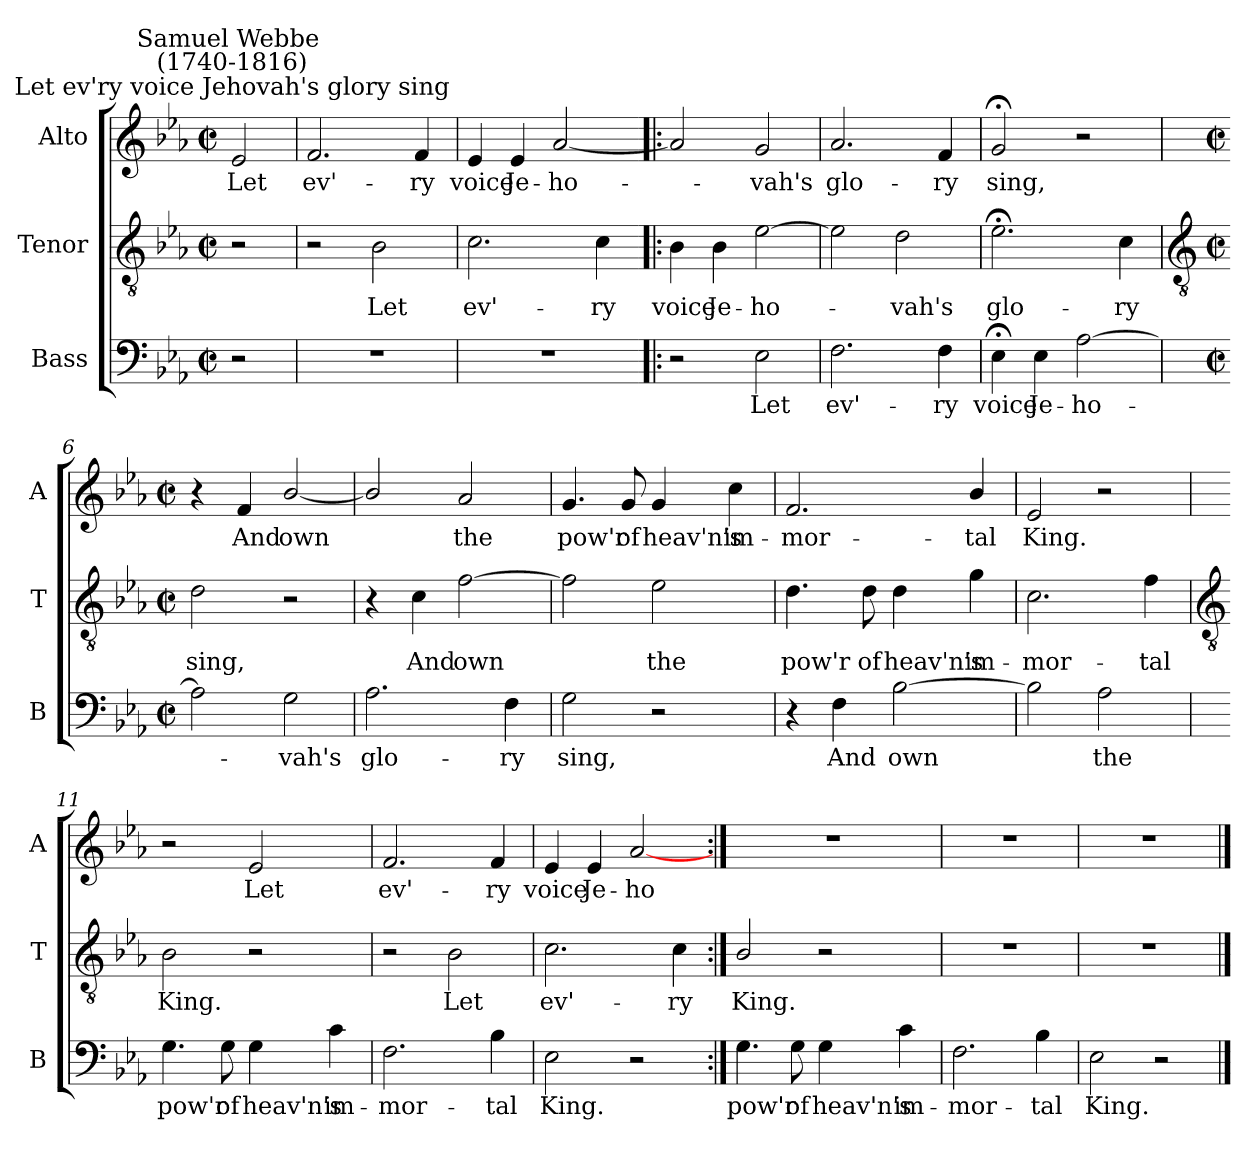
**kern	**text	**kern	**text	**kern	**text
*part3	*part3	*part2	*part2	*part1	*part1
*staff3	*staff3	*staff2	*staff2	*staff1	*staff1
*I"Bass	*	*I"Tenor	*	*I"Alto	*
*I'B	*	*I'T	*	*I'A	*
*clefF4	*	*clefGv2	*	*clefG2	*
*k[b-e-a-]	*	*k[b-e-a-]	*	*k[b-e-a-]	*
*E-:	*	*E-:	*	*E-:	*
*M2/2	*	*M2/2	*	*M2/2	*
*met(c|)	*	*met(c|)	*	*met(c|)	*
=	=	=	=	=	=
!	!	!	!	!LO:TX:a:cj:t=Let ev'ry voice Jehovah's glory sing	!
!	!	!	!	!LO:TX:a:cj:t=Samuel Webbe \n(1740-1816)	!
!	!	!	!	!	!LO:LY:b
2r	.	2r	.	2e-	Let
=1	=1	=1	=1	=1	=1
!	!	!	!	!	!LO:LY:b
1r	.	2r	.	2.f	ev'-
!	!	!	!LO:LY:b	!	!
.	.	2B-	Let	.	.
!	!	!	!	!	!LO:LY:b
.	.	.	.	4f	-ry
=2	=2	=2	=2	=2	=2
!	!	!	!LO:LY:b	!	!LO:LY:b
1r	.	2.c	ev'-	4e-	voice
!	!	!	!	!	!LO:LY:b
.	.	.	.	4e-	Je-
!	!	!	!	!	!LO:LY:b
.	.	.	.	[2a-	-ho-
!	!	!	!LO:LY:b	!	!
.	.	4c	-ry	.	.
=3!|:	=3!|:	=3!|:	=3!|:	=3!|:	=3!|:
!	!	!	!LO:LY:b	!	!
2r	.	4B-	voice	2a-]	.
!	!	!	!LO:LY:b	!	!
.	.	4B-	Je-	.	.
!	!LO:LY:b	!	!LO:LY:b	!	!LO:LY:b
2E-	Let	[2e-	-ho-	2g	vah's
=4	=4	=4	=4	=4	=4
!	!LO:LY:b	!	!	!	!LO:LY:b
2.F	ev'-	2e-]	.	2.a-	glo-
!	!	!	!LO:LY:b	!	!
.	.	2d	vah's	.	.
!	!LO:LY:b	!	!	!	!LO:LY:b
4F	-ry	.	.	4f	-ry
=5	=5	=5	=5	=5	=5
!	!LO:LY:b	!	!LO:LY:b	!	!LO:LY:b
4E-;<	voice	2.e-;<	glo-	2g;<	sing,
!	!LO:LY:b	!	!	!	!
4E-	Je-	.	.	.	.
!	!LO:LY:b	!	!	!	!
[2A-	-ho-	.	.	2r	.
!	!	!	!LO:LY:b	!	!
.	.	4c	-ry	.	.
!!LO:LB:g=z
=6	=6	=6	=6	=6	=6
*	*	*clefGv2	*	*	*
*M2/2	*	*M2/2	*	*M2/2	*
*met(c|)	*	*met(c|)	*	*met(c|)	*
!	!	!	!LO:LY:b	!	!
2A-]	.	2d	sing,	4r	.
!	!	!	!	!	!LO:LY:b
.	.	.	.	4f	And
!	!LO:LY:b	!	!	!	!LO:LY:b
2G	vah's	2r	.	[2b-/	own
=7	=7	=7	=7	=7	=7
!	!LO:LY:b	!	!	!	!
2.A-	glo-	4r	.	2b-/]	.
!	!	!	!LO:LY:b	!	!
.	.	4c	And	.	.
!	!	!	!LO:LY:b	!	!LO:LY:b
.	.	[2f	own	2a-	the
!	!LO:LY:b	!	!	!	!
4F	-ry	.	.	.	.
=8	=8	=8	=8	=8	=8
!	!LO:LY:b	!	!	!	!LO:LY:b
2G	sing,	2f]	.	4.g	pow'r
!	!	!	!	!	!LO:LY:b
.	.	.	.	8g	of
!	!	!	!LO:LY:b	!	!LO:LY:b
2r	.	2e-	the	4g	heav'n's
!	!	!	!	!	!LO:LY:b
.	.	.	.	4cc	im-
=9	=9	=9	=9	=9	=9
!	!	!	!LO:LY:b	!	!LO:LY:b
4r	.	4.d	pow'r	2.f	-mor-
!	!LO:LY:b	!	!	!	!
4F	And	.	.	.	.
!	!	!	!LO:LY:b	!	!
.	.	8d	of	.	.
!	!LO:LY:b	!	!LO:LY:b	!	!
[2B-	own	4d	heav'n's	.	.
!	!	!	!LO:LY:b	!	!LO:LY:b
.	.	4g	im-	4b-/	-tal
=10	=10	=10	=10	=10	=10
!	!	!	!LO:LY:b	!	!LO:LY:b
2B-]	.	2.c	-mor-	2e-	King.
!	!LO:LY:b	!	!	!	!
2A-	the	.	.	2r	.
!	!	!	!LO:LY:b	!	!
.	.	4f	-tal	.	.
!!LO:LB:g=z
=11	=11	=11	=11	=11	=11
*	*	*clefGv2	*	*	*
!	!LO:LY:b	!	!LO:LY:b	!	!
4.G	pow'r	2B-	King.	2r	.
!	!LO:LY:b	!	!	!	!
8G	of	.	.	.	.
!	!LO:LY:b	!	!	!	!LO:LY:b
4G	heav'n's	2r	.	2e-	Let
!	!LO:LY:b	!	!	!	!
4c	im-	.	.	.	.
=12	=12	=12	=12	=12	=12
!	!LO:LY:b	!	!	!	!LO:LY:b
2.F	-mor-	2r	.	2.f	ev'-
!	!	!	!LO:LY:b	!	!
.	.	2B-	Let	.	.
!	!LO:LY:b	!	!	!	!LO:LY:b
4B-	-tal	.	.	4f	-ry
=13	=13	=13	=13	=13	=13
!	!LO:LY:b	!	!LO:LY:b	!	!LO:LY:b
2E-	King.	2.c	ev'-	4e-	voice
!	!	!	!	!	!LO:LY:b
.	.	.	.	4e-	Je-
!	!	!	!	!	!LO:LY:b
2r	.	.	.	[2a-	-ho-
!	!	!	!LO:LY:b	!	!
.	.	4c	-ry	.	.
=14:|!	=14:|!	=14:|!	=14:|!	=14:|!	=14:|!
!	!LO:LY:b	!	!LO:LY:b	!	!
4.G	pow'r	2B-/	King.	1r	.
!	!LO:LY:b	!	!	!	!
8G	of	.	.	.	.
!	!LO:LY:b	!	!	!	!
4G	heav'n's	2r	.	.	.
!	!LO:LY:b	!	!	!	!
4c	im-	.	.	.	.
=15	=15	=15	=15	=15	=15
!	!LO:LY:b	!	!	!	!
2.F	-mor-	1r	.	1r	.
!	!LO:LY:b	!	!	!	!
4B-	-tal	.	.	.	.
=16	=16	=16	=16	=16	=16
!	!LO:LY:b	!	!	!	!
2E-	King.	1r	.	1r	.
2r	.	.	.	.	.
==	==	==	==	==	==
*-	*-	*-	*-	*-	*-
